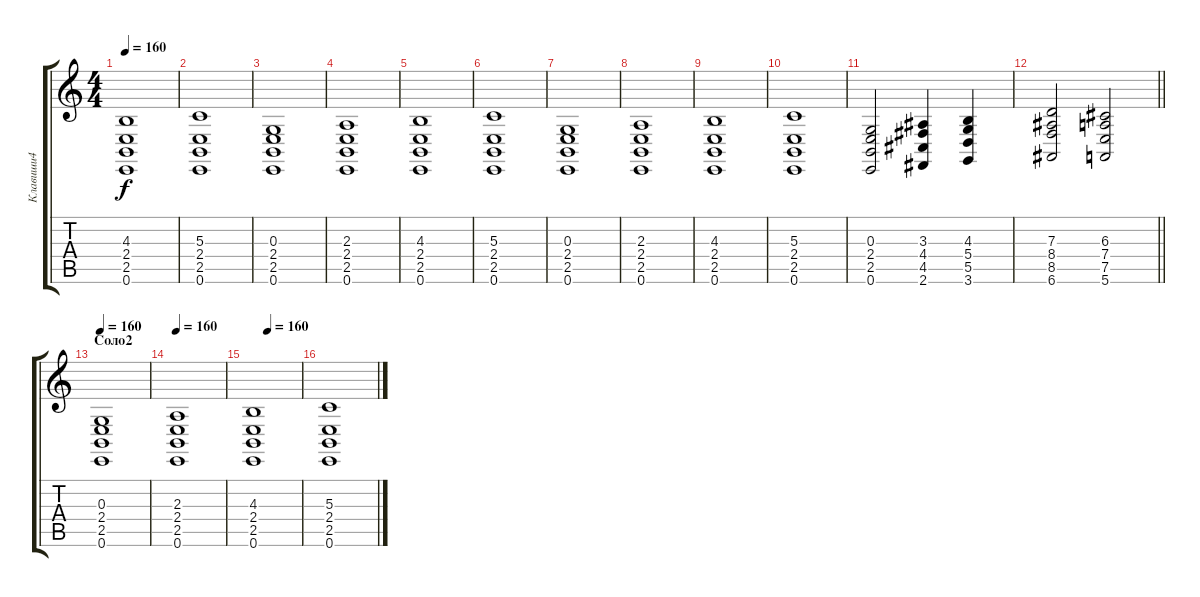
\track ("Клавиши4" "Клавиши4") {instrument synthstrings1}
\staff {score tabs}
\tuning (E4 B3 G3 D3 A2 E2) {hide}
\ts (4 4)
\tempo 160
\clef g2
\ks c
(4.3 2.4 2.5 0.6).1{dy f} |
(5.3 2.4 2.5 0.6).1 |
(0.3 2.4 2.5 0.6).1 |
(2.3 2.4 2.5 0.6).1 |
(4.3 2.4 2.5 0.6).1 |
(5.3 2.4 2.5 0.6).1 |
(0.3 2.4 2.5 0.6).1 |
(2.3 2.4 2.5 0.6).1 |
(4.3 2.4 2.5 0.6).1 |
(5.3 2.4 2.5 0.6).1 |
(0.3 2.4 2.5 0.6).2 (3.3 4.4 4.5 2.6).4 (4.3 5.4 5.5 3.6).4 |
\barLineRight lightlight
(7.3 8.4 8.5 6.6).2 (6.3 7.4 7.5 5.6).2 |
\section ("" "Соло2")
\tempo 160
(0.3 2.4 2.5 0.6).1{volume 12} |
\tempo 160
(2.3 2.4 2.5 0.6).1 |
\tempo (160 0.3125)
(4.3 2.4 2.5 0.6).1 |
(5.3 2.4 2.5 0.6).1
